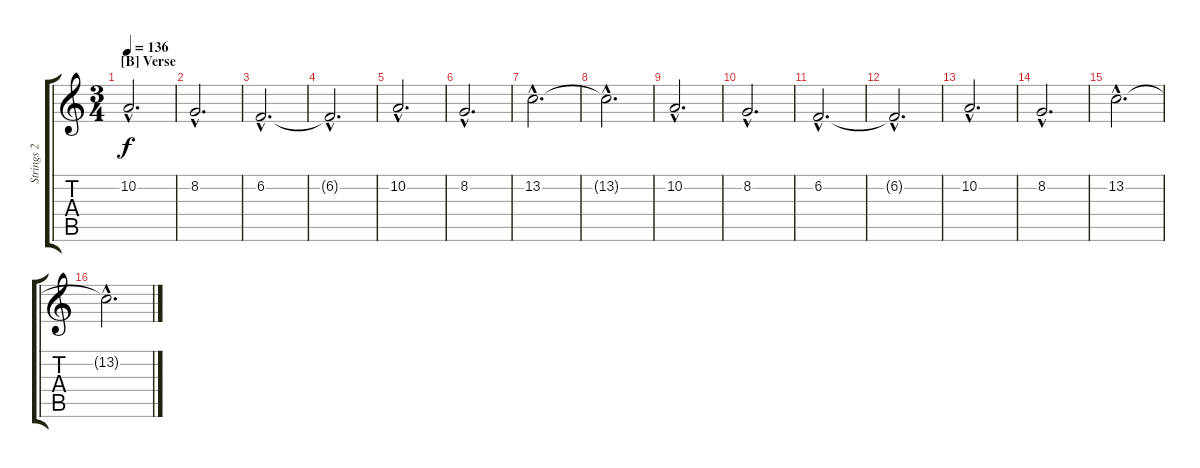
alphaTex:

\track ("Strings 2" "Strings 2") {instrument stringensemble2}
\staff {score tabs}
\tuning (E4 B3 G3 D3 A2 E2) {hide}
\ts (3 4)
\section ("" "[B] Verse")
\tempo 136
\clef g2
\ks aminor
10.2{hac}.2{d dy f} |
8.2{hac}.2{d} |
6.2{hac}.2{d} |
6.2{hac t}.2{d} |
10.2{hac}.2{d} |
8.2{hac}.2{d} |
13.2{hac}.2{d} |
13.2{hac t}.2{d} |
10.2{hac}.2{d} |
8.2{hac}.2{d} |
6.2{hac}.2{d} |
6.2{hac t}.2{d} |
10.2{hac}.2{d} |
8.2{hac}.2{d} |
13.2{hac}.2{d} |
13.2{hac t}.2{d}
